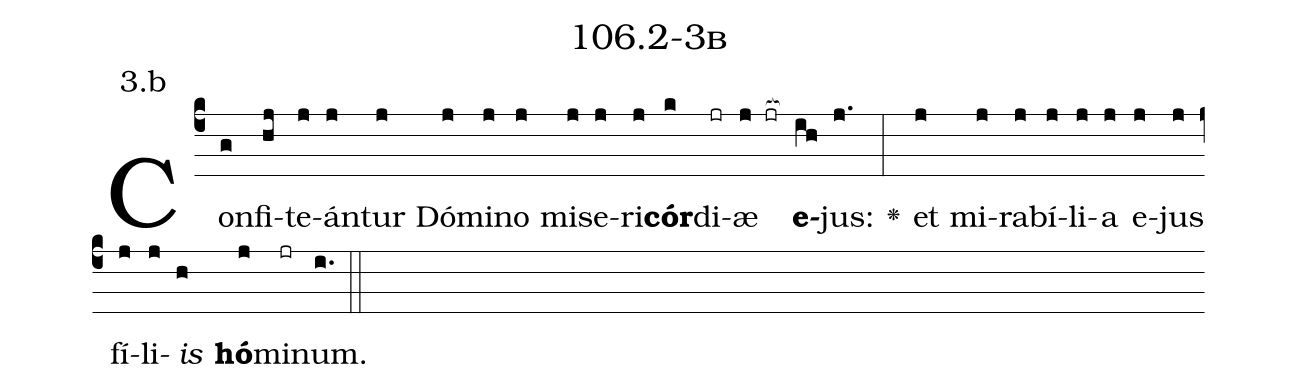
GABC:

name: 106.2-3b;
annotation: 3.b;
%%
(c4)Con(g)fi(hj)te(j)án(j)tur(j) Dó(j)mi(j)no(j) mi(j)se(j)ri(j)<b>cór</b>(k)di(jr)æ(j jr[ocb:1{]) <b>e</b>(ih[ocb:0}])jus:(j.) <v>\greheightstar</v>(:) et(j) mi(j)ra(j)bí(j)li(j)a(j) e(j)jus(j) fí(j)li(j)<i>is</i>(h) <b>hó</b>(j)mi(jr)num.(i.) (::)


%E(j) u(j) o(j) u(h) a(j) e.(i.) (::)
